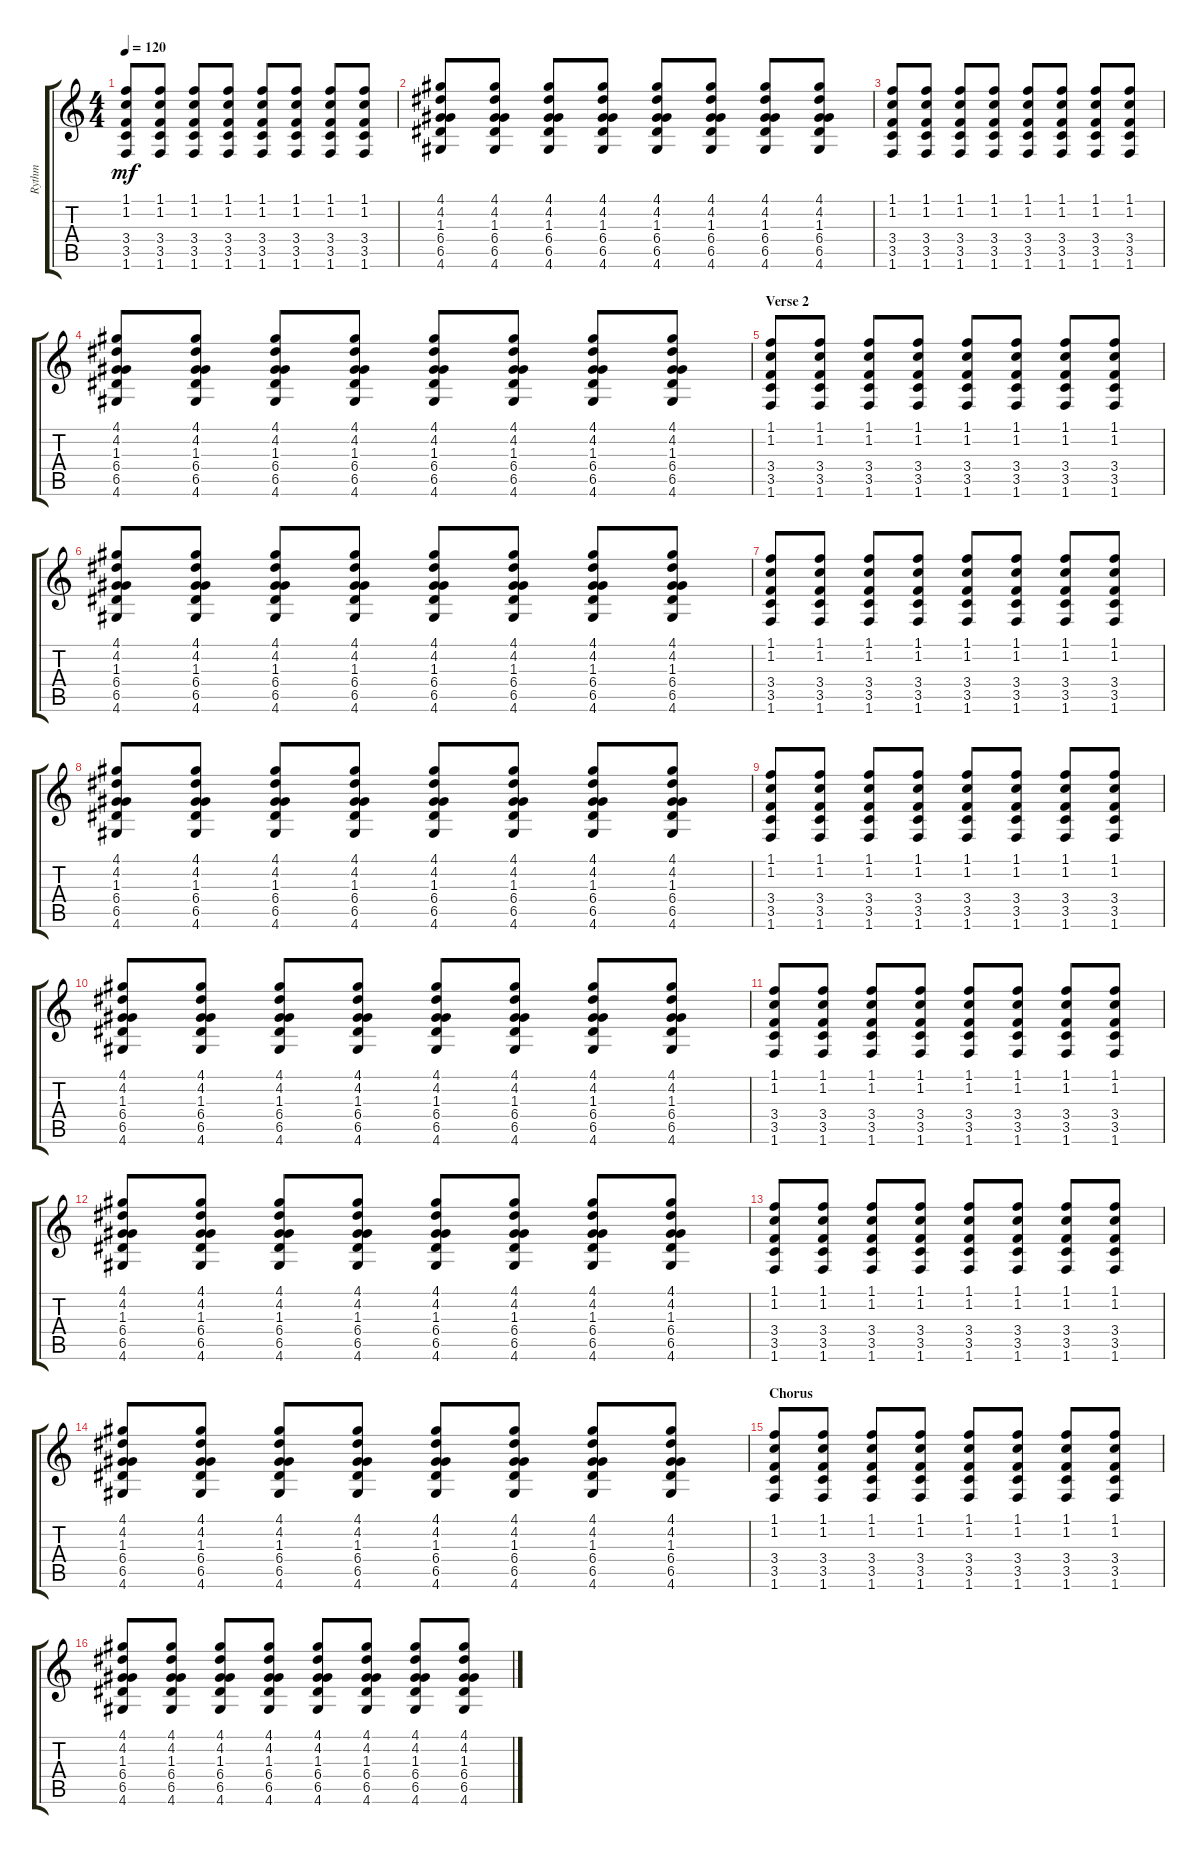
\track ("Rythm" "Rythm") {instrument distortionguitar}
\staff {score tabs}
\tuning (E4 B3 G3 D3 A2 E2) {hide}
\ts (4 4)
\tempo 120
\clef g2
\ks c
(1.1 1.2 3.4 3.5 1.6).8{dy mf} (1.1 1.2 3.4 3.5 1.6).8 (1.1 1.2 3.4 3.5 1.6).8 (1.1 1.2 3.4 3.5 1.6).8 (1.1 1.2 3.4 3.5 1.6).8 (1.1 1.2 3.4 3.5 1.6).8 (1.1 1.2 3.4 3.5 1.6).8 (1.1 1.2 3.4 3.5 1.6).8 |
(4.1 4.2 1.3 6.4 6.5 4.6).8 (4.1 4.2 1.3 6.4 6.5 4.6).8 (4.1 4.2 1.3 6.4 6.5 4.6).8 (4.1 4.2 1.3 6.4 6.5 4.6).8 (4.1 4.2 1.3 6.4 6.5 4.6).8 (4.1 4.2 1.3 6.4 6.5 4.6).8 (4.1 4.2 1.3 6.4 6.5 4.6).8 (4.1 4.2 1.3 6.4 6.5 4.6).8 |
(1.1 1.2 3.4 3.5 1.6).8 (1.1 1.2 3.4 3.5 1.6).8 (1.1 1.2 3.4 3.5 1.6).8 (1.1 1.2 3.4 3.5 1.6).8 (1.1 1.2 3.4 3.5 1.6).8 (1.1 1.2 3.4 3.5 1.6).8 (1.1 1.2 3.4 3.5 1.6).8 (1.1 1.2 3.4 3.5 1.6).8 |
(4.1 4.2 1.3 6.4 6.5 4.6).8 (4.1 4.2 1.3 6.4 6.5 4.6).8 (4.1 4.2 1.3 6.4 6.5 4.6).8 (4.1 4.2 1.3 6.4 6.5 4.6).8 (4.1 4.2 1.3 6.4 6.5 4.6).8 (4.1 4.2 1.3 6.4 6.5 4.6).8 (4.1 4.2 1.3 6.4 6.5 4.6).8 (4.1 4.2 1.3 6.4 6.5 4.6).8 |
\section ("" "Verse 2")
(1.1 1.2 3.4 3.5 1.6).8 (1.1 1.2 3.4 3.5 1.6).8 (1.1 1.2 3.4 3.5 1.6).8 (1.1 1.2 3.4 3.5 1.6).8 (1.1 1.2 3.4 3.5 1.6).8 (1.1 1.2 3.4 3.5 1.6).8 (1.1 1.2 3.4 3.5 1.6).8 (1.1 1.2 3.4 3.5 1.6).8 |
(4.1 4.2 1.3 6.4 6.5 4.6).8 (4.1 4.2 1.3 6.4 6.5 4.6).8 (4.1 4.2 1.3 6.4 6.5 4.6).8 (4.1 4.2 1.3 6.4 6.5 4.6).8 (4.1 4.2 1.3 6.4 6.5 4.6).8 (4.1 4.2 1.3 6.4 6.5 4.6).8 (4.1 4.2 1.3 6.4 6.5 4.6).8 (4.1 4.2 1.3 6.4 6.5 4.6).8 |
(1.1 1.2 3.4 3.5 1.6).8 (1.1 1.2 3.4 3.5 1.6).8 (1.1 1.2 3.4 3.5 1.6).8 (1.1 1.2 3.4 3.5 1.6).8 (1.1 1.2 3.4 3.5 1.6).8 (1.1 1.2 3.4 3.5 1.6).8 (1.1 1.2 3.4 3.5 1.6).8 (1.1 1.2 3.4 3.5 1.6).8 |
(4.1 4.2 1.3 6.4 6.5 4.6).8 (4.1 4.2 1.3 6.4 6.5 4.6).8 (4.1 4.2 1.3 6.4 6.5 4.6).8 (4.1 4.2 1.3 6.4 6.5 4.6).8 (4.1 4.2 1.3 6.4 6.5 4.6).8 (4.1 4.2 1.3 6.4 6.5 4.6).8 (4.1 4.2 1.3 6.4 6.5 4.6).8 (4.1 4.2 1.3 6.4 6.5 4.6).8 |
(1.1 1.2 3.4 3.5 1.6).8 (1.1 1.2 3.4 3.5 1.6).8 (1.1 1.2 3.4 3.5 1.6).8 (1.1 1.2 3.4 3.5 1.6).8 (1.1 1.2 3.4 3.5 1.6).8 (1.1 1.2 3.4 3.5 1.6).8 (1.1 1.2 3.4 3.5 1.6).8 (1.1 1.2 3.4 3.5 1.6).8 |
(4.1 4.2 1.3 6.4 6.5 4.6).8 (4.1 4.2 1.3 6.4 6.5 4.6).8 (4.1 4.2 1.3 6.4 6.5 4.6).8 (4.1 4.2 1.3 6.4 6.5 4.6).8 (4.1 4.2 1.3 6.4 6.5 4.6).8 (4.1 4.2 1.3 6.4 6.5 4.6).8 (4.1 4.2 1.3 6.4 6.5 4.6).8 (4.1 4.2 1.3 6.4 6.5 4.6).8 |
(1.1 1.2 3.4 3.5 1.6).8 (1.1 1.2 3.4 3.5 1.6).8 (1.1 1.2 3.4 3.5 1.6).8 (1.1 1.2 3.4 3.5 1.6).8 (1.1 1.2 3.4 3.5 1.6).8 (1.1 1.2 3.4 3.5 1.6).8 (1.1 1.2 3.4 3.5 1.6).8 (1.1 1.2 3.4 3.5 1.6).8 |
(4.1 4.2 1.3 6.4 6.5 4.6).8 (4.1 4.2 1.3 6.4 6.5 4.6).8 (4.1 4.2 1.3 6.4 6.5 4.6).8 (4.1 4.2 1.3 6.4 6.5 4.6).8 (4.1 4.2 1.3 6.4 6.5 4.6).8 (4.1 4.2 1.3 6.4 6.5 4.6).8 (4.1 4.2 1.3 6.4 6.5 4.6).8 (4.1 4.2 1.3 6.4 6.5 4.6).8 |
(1.1 1.2 3.4 3.5 1.6).8 (1.1 1.2 3.4 3.5 1.6).8 (1.1 1.2 3.4 3.5 1.6).8 (1.1 1.2 3.4 3.5 1.6).8 (1.1 1.2 3.4 3.5 1.6).8 (1.1 1.2 3.4 3.5 1.6).8 (1.1 1.2 3.4 3.5 1.6).8 (1.1 1.2 3.4 3.5 1.6).8 |
(4.1 4.2 1.3 6.4 6.5 4.6).8 (4.1 4.2 1.3 6.4 6.5 4.6).8 (4.1 4.2 1.3 6.4 6.5 4.6).8 (4.1 4.2 1.3 6.4 6.5 4.6).8 (4.1 4.2 1.3 6.4 6.5 4.6).8 (4.1 4.2 1.3 6.4 6.5 4.6).8 (4.1 4.2 1.3 6.4 6.5 4.6).8 (4.1 4.2 1.3 6.4 6.5 4.6).8 |
\section ("" "Chorus")
(1.1 1.2 3.4 3.5 1.6).8 (1.1 1.2 3.4 3.5 1.6).8 (1.1 1.2 3.4 3.5 1.6).8 (1.1 1.2 3.4 3.5 1.6).8 (1.1 1.2 3.4 3.5 1.6).8 (1.1 1.2 3.4 3.5 1.6).8 (1.1 1.2 3.4 3.5 1.6).8 (1.1 1.2 3.4 3.5 1.6).8 |
(4.1 4.2 1.3 6.4 6.5 4.6).8 (4.1 4.2 1.3 6.4 6.5 4.6).8 (4.1 4.2 1.3 6.4 6.5 4.6).8 (4.1 4.2 1.3 6.4 6.5 4.6).8 (4.1 4.2 1.3 6.4 6.5 4.6).8 (4.1 4.2 1.3 6.4 6.5 4.6).8 (4.1 4.2 1.3 6.4 6.5 4.6).8 (4.1 4.2 1.3 6.4 6.5 4.6).8
